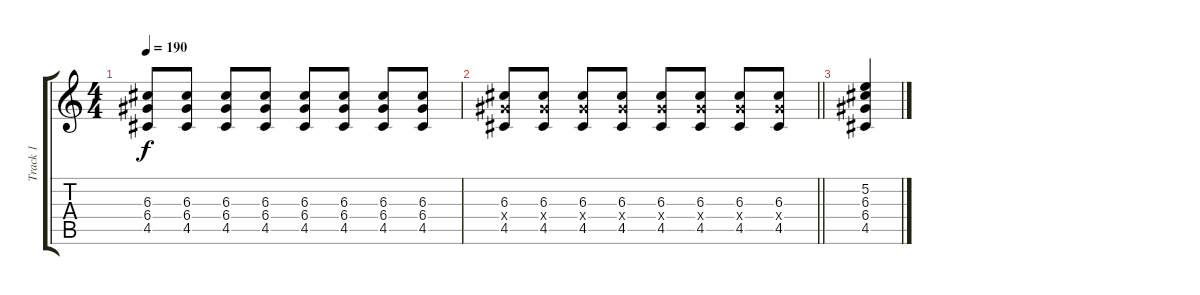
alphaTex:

\track ("Track 1" "Track 1") {instrument distortionguitar}
\staff {score tabs}
\tuning (E4 B3 G3 D3 A2 E2) {hide}
\ts (4 4)
\tempo 190
\clef g2
\ks c
(6.3 6.4 4.5).8{dy f} (6.3 6.4 4.5).8 (6.3 6.4 4.5).8 (6.3 6.4 4.5).8 (6.3 6.4 4.5).8 (6.3 6.4 4.5).8 (6.3 6.4 4.5).8 (6.3 6.4 4.5).8 |
\barLineRight lightlight
(6.3 6.4{x} 4.5).8 (6.3 6.4{x} 4.5).8 (6.3 6.4{x} 4.5).8 (6.3 6.4{x} 4.5).8 (6.3 6.4{x} 4.5).8 (6.3 6.4{x} 4.5).8 (6.3 6.4{x} 4.5).8 (6.3 6.4{x} 4.5).8 |
(5.2 6.3 6.4 4.5).4
